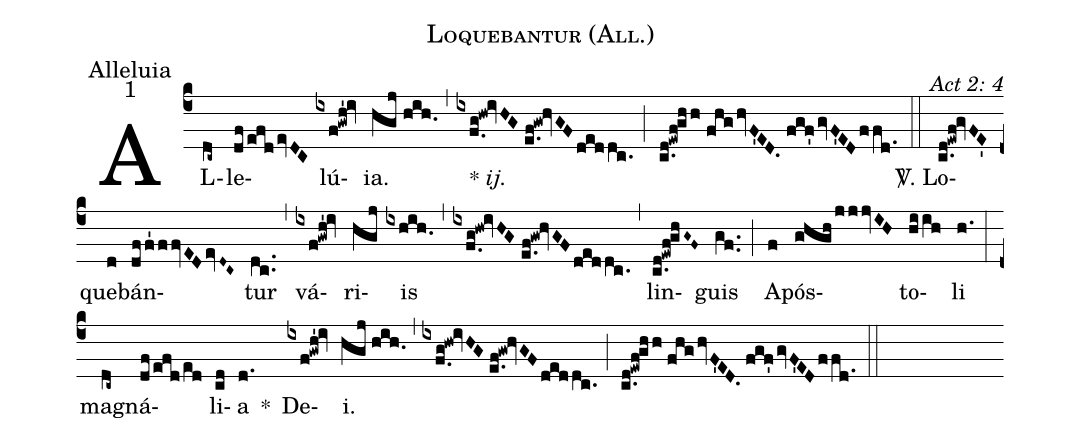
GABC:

name: Loquebantur (All.);
office-part: Alleluia;
mode: 1;
commentary: Act 2: 4;
%%
(c4) AL(dc~)le(df/efdevDC)lú(ixf!gwh'!iv)ia.(hgj//hih.) (,) {*}~<i>ij.</i>(ixf.g!hw!ivHG//e.f!gw!hvGFdeddc.) (;) (c.d!ewf!ghh//fhghvF'ED.//fgf'gvF'EDffd.) (::)
<sp>V/</sp>. Lo(c.d!ewf!gvFE')que(d)bán(dff'1ffvEDevD~C~)tur(dc..) (,) vá(ixf!gwh'!iv)ri(hgj)is(ixhih.) (,) (ixf.g!hw!ivHG//e.f!gw!hvGFdeddc.) (,) lin(c.d!ewf!ghG~F~)guis(gf..) (;) A(f)pós(ghgh/jjjvIH)to(hiih)li(h.) (:)
ma(dc~)gná(df/efd/ed)li(cd)a(d.) *() De(ixf!gwh'!iv)i.(hgj//hih.) (,) (ixf.g!hw!ivHG//e.f!gw!hvGFdeddc.) (;) (c.d!ewf!ghh//fhghvF'ED.//fgf'gvF'EDffd.) (::)
